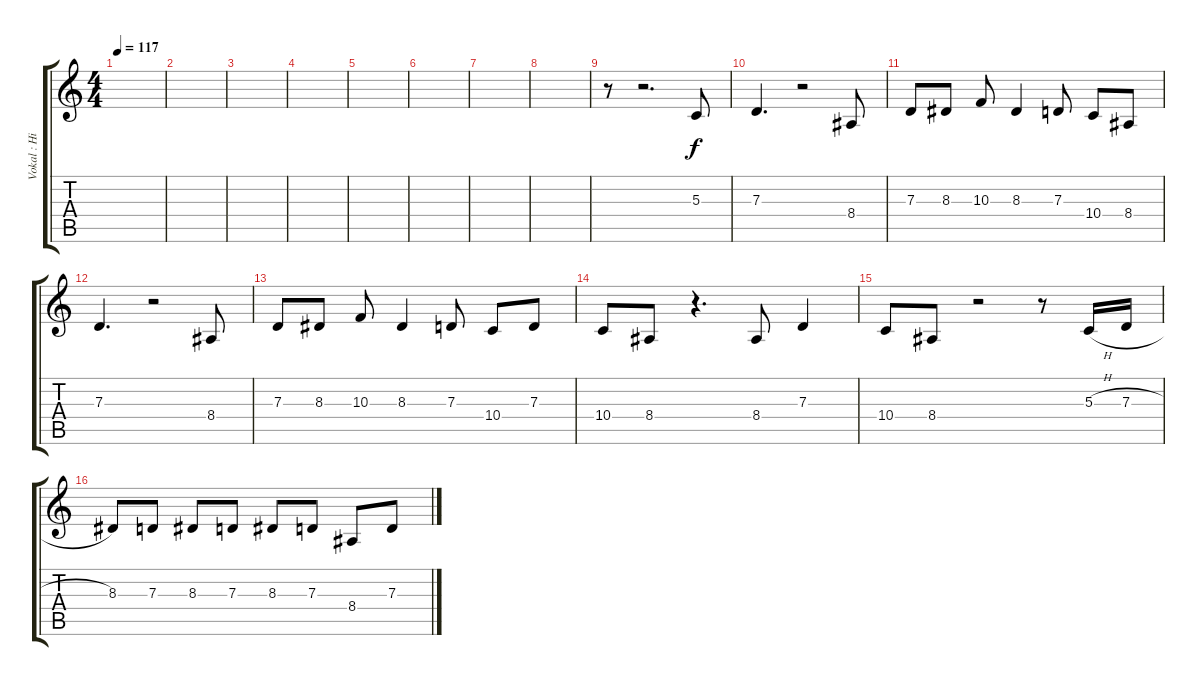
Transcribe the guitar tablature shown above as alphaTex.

\track ("Vokal : Hirasawa Yui - Chan" "Vokal : Hi") {instrument lead2sawtooth}
\staff {score tabs}
\tuning (E4 B3 G3 D3 A2 E2) {hide}
\ts (4 4)
\tempo 117
\clef g2
\ks c
|
|
|
|
|
|
|
|
r.8 r.2{d} 5.3.8 |
7.3.4{d} r.2 8.4.8 |
7.3.8 8.3.8 10.3.8 8.3.4 7.3.8 10.4.8 8.4.8 |
7.3.4{d} r.2 8.4.8 |
7.3.8 8.3.8 10.3.8 8.3.4 7.3.8 10.4.8 7.3.8 |
10.4.8 8.4.8 r.4{d} 8.4.8 7.3.4 |
10.4.8 8.4.8 r.2 r.8 5.3{h}.16 7.3{h}.16 |
8.3.8 7.3.8 8.3.8 7.3.8 8.3.8 7.3.8 8.4.8 7.3.8
